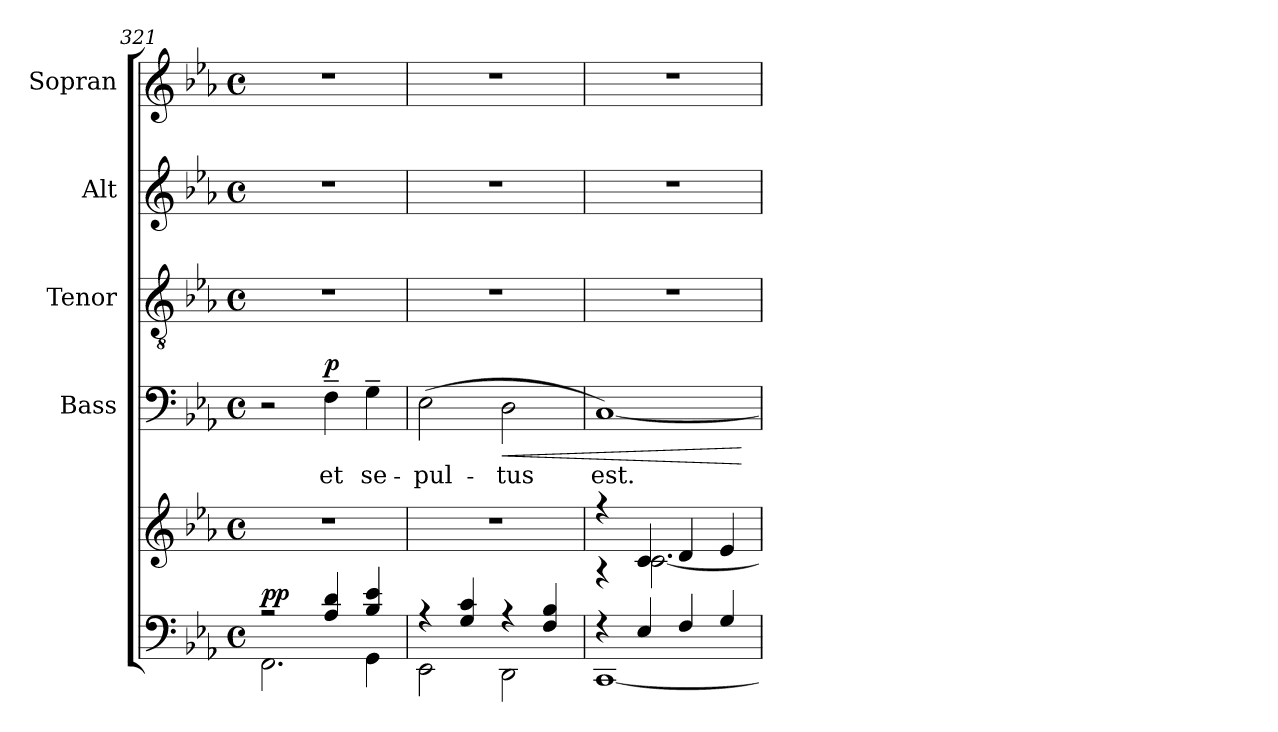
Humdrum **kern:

**kern	**kern	**dynam	**kern	**text	**dynam	**kern	**kern	**kern
*part5	*part5	*part5	*part4	*part4	*part4	*part3	*part2	*part1
*staff6	*staff5	*staff5/6	*staff4	*staff4	*staff4	*staff3	*staff2	*staff1
*	*	*	*I"Bass	*	*	*I"Tenor	*I"Alt	*I"Sopran
*	*	*	*I'B.	*	*	*I'T.	*I'A.	*I'S.
*clefF4	*clefG2	*	*clefF4	*	*	*clefGv2	*clefG2	*clefG2
*k[b-e-a-]	*k[b-e-a-]	*	*k[b-e-a-]	*	*	*k[b-e-a-]	*k[b-e-a-]	*k[b-e-a-]
*E-:	*E-:	*	*E-:	*	*	*E-:	*E-:	*E-:
*M4/4	*M4/4	*	*M4/4	*	*	*M4/4	*M4/4	*M4/4
*met(c)	*met(c)	*	*met(c)	*	*	*met(c)	*met(c)	*met(c)
=321	=321	=321	=321	=321	=321	=321	=321	=321
*^	*	*	*	*	*	*	*	*
!	!	!	!LO:DY:a=2	!	!	!	!	!	!
2rA	2.FF\	1r	pp	2r	.	.	1r	1r	1r
!	!	!	!	!	!LO:LY:b	!LO:DY:a	!	!	!
4A-/ 4d/	.	.	.	4F~>\	et	p	.	.	.
!	!	!	!	!	!LO:LY:b	!	!	!	!
4B-/ 4e-/	4GG\	.	.	4G~>\	se-	.	.	.	.
=322	=322	=322	=322	=322	=322	=322	=322	=322	=322
!	!	!	!	!	!LO:LY:b	!	!	!	!
4rA	2EE-\	1r	.	(>2E-\	-pul-	.	1r	1r	1r
4G/ 4c/	.	.	.	.	.	.	.	.	.
!	!	!	!	!	!LO:LY:b	!LO:HP:b	!	!	!
4rA	2DD\	.	.	2D\	-tus	<	.	.	.
4F/ 4B-/	.	.	.	.	.	.	.	.	.
!!LO:PB:g=z
=323	=323	=323	=323	=323	=323	=323	=323	=323	=323
*	*	*^	*	*	*	*	*	*	*
!	!	!	!	!	!	!LO:LY:b	!	!	!	!
4rF	[<1CC	4r	4r	.	[1C)	est.	.	1r	1r	1r
4E-/	.	4c/	[<2.c\	.	.	.	.	.	.	.
4F/	.	4d/	.	.	.	.	.	.	.	.
4G/	.	4e-/	.	.	.	.	.	.	.	.
*v	*v	*	*	*	*	*	*	*	*	*
*	*v	*v	*	*	*	*	*	*	*
.	.	.	.	.	[	.	.	.
=	=	=	=	=	=	=	=	=
*-	*-	*-	*-	*-	*-	*-	*-	*-
